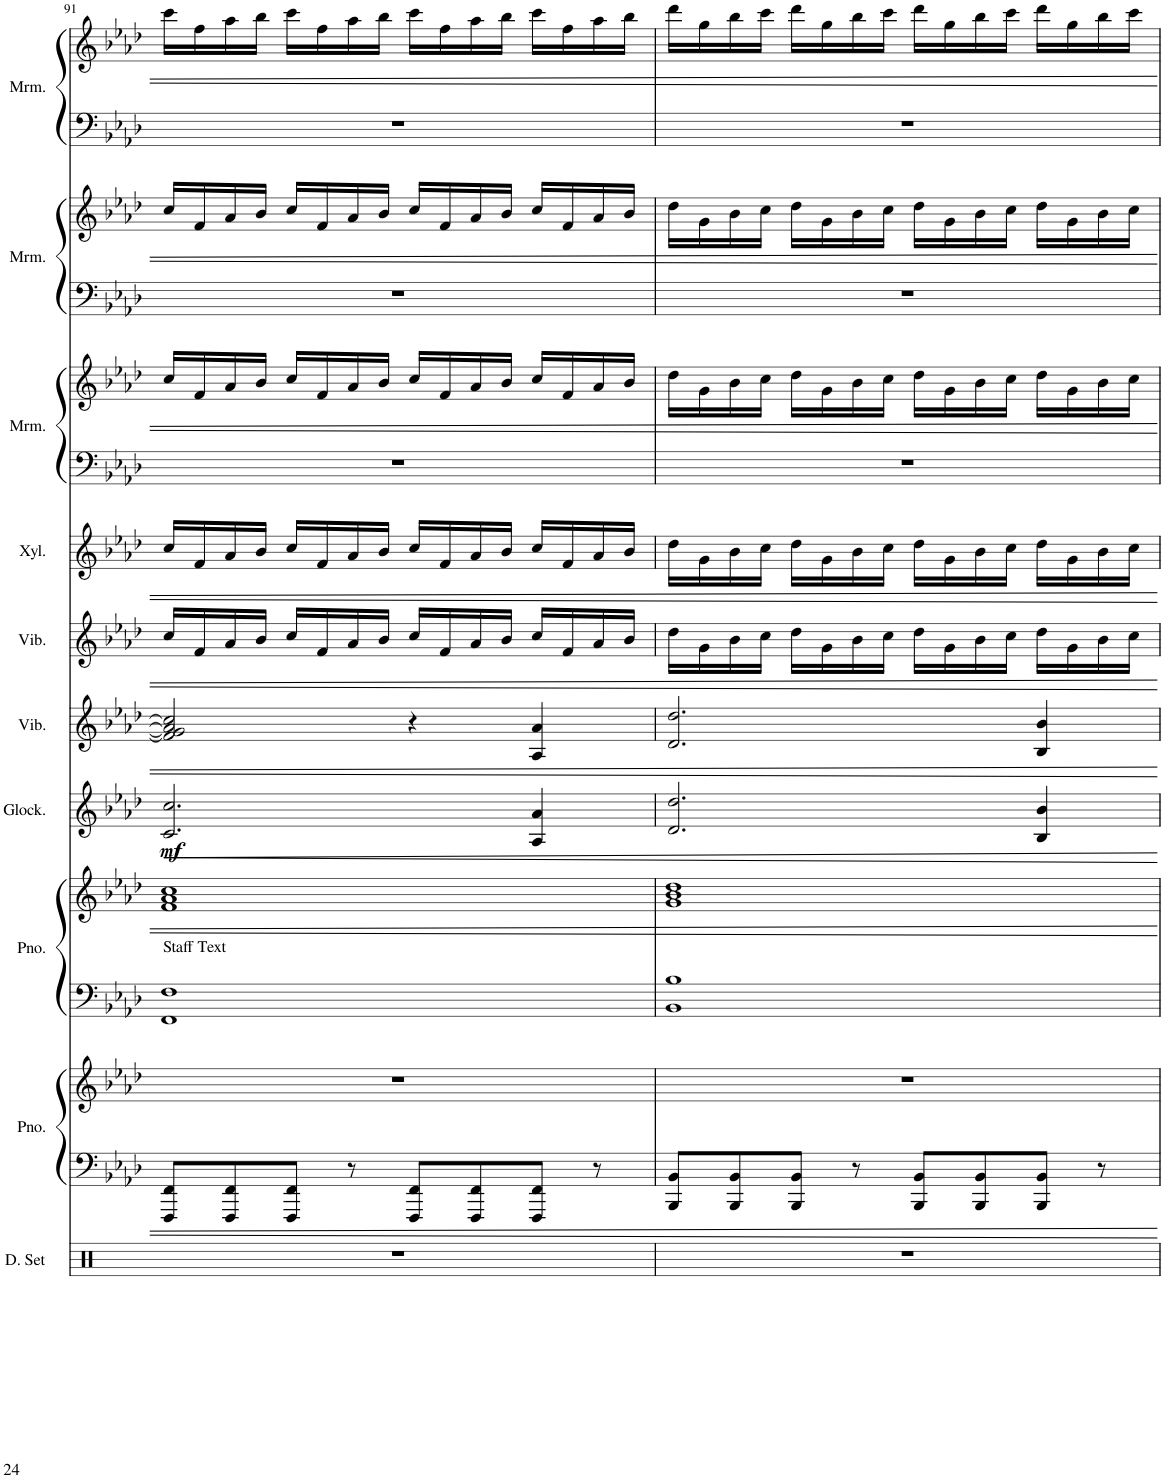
**kern	**kern	**kern	**kern	**kern	**kern	**dynam	**kern	**kern	**kern	**kern	**kern	**kern	**kern	**kern	**kern
*part10	*part9	*part9	*part8	*part8	*part7	*part7	*part6	*part5	*part4	*part3	*part3	*part2	*part2	*part1	*part1
*staff15	*staff14	*staff13	*staff12	*staff11	*staff10	*staff10	*staff9	*staff8	*staff7	*staff6	*staff5	*staff4	*staff3	*staff2	*staff1
*I"Drumset	*I"Piano	*	*I"Piano	*	*I"Glockenspiel	*	*I"Vibraphone	*I"Vibraphone	*I"Xylophone	*I"Marimba	*	*I"Marimba	*	*I"Marimba	*
*I'D. Set	*I'Pno.	*	*I'Pno.	*	*I'Glock.	*	*I'Vib.	*I'Vib.	*I'Xyl.	*I'Mrm.	*	*I'Mrm.	*	*I'Mrm.	*
!!LO:PB:g=z
*clefX	*clefF4	*clefG2	*clefF4	*clefG2	*clefG2	*	*clefG2	*clefG2	*clefG2	*clefF4	*clefG2	*clefF4	*clefG2	*clefF4	*clefG2
*	*	*	*	*	*Trd-14c-24	*	*	*	*Trd-7c-12	*	*	*	*	*	*
*k[]	*k[b-e-a-d-]	*k[b-e-a-d-]	*k[b-e-a-d-]	*k[b-e-a-d-]	*k[b-e-a-d-]	*	*k[b-e-a-d-]	*k[b-e-a-d-]	*k[b-e-a-d-]	*k[b-e-a-d-]	*k[b-e-a-d-]	*k[b-e-a-d-]	*k[b-e-a-d-]	*k[b-e-a-d-]	*k[b-e-a-d-]
*M4/4	*M4/4	*M4/4	*M4/4	*M4/4	*M4/4	*	*M4/4	*M4/4	*M4/4	*M4/4	*M4/4	*M4/4	*M4/4	*M4/4	*M4/4
=91	=91	=91	=91	=91	=91	=91	=91	=91	=91	=91	=91	=91	=91	=91	=91
!	!	!	!LO:TX:a:t=Staff Text	!	!	!	!	!	!	!	!	!	!	!	!
!	!	!	!	!	!	!LO:DY:b	!	!	!	!	!	!	!	!	!
1r	8FFF/ 8FF/L	1r	1FF 1F	1f 1a- 1cc	2.c/ 2.cc/	mf	2f/] 2g/] 2a-/] 2cc/]	16cc/LL	16cc/LL	1r	16cc/LL	1r	16cc/LL	1r	16ccc\LL
.	.	.	.	.	.	.	.	16f/	16f/	.	16f/	.	16f/	.	16ff\
.	8FFF/ 8FF/	.	.	.	.	.	.	16a-/	16a-/	.	16a-/	.	16a-/	.	16aa-\
.	.	.	.	.	.	.	.	16b-/JJ	16b-/JJ	.	16b-/JJ	.	16b-/JJ	.	16bb-\JJ
.	8FFF/ 8FF/J	.	.	.	.	.	.	16cc/LL	16cc/LL	.	16cc/LL	.	16cc/LL	.	16ccc\LL
.	.	.	.	.	.	.	.	16f/	16f/	.	16f/	.	16f/	.	16ff\
.	8r	.	.	.	.	.	.	16a-/	16a-/	.	16a-/	.	16a-/	.	16aa-\
.	.	.	.	.	.	.	.	16b-/JJ	16b-/JJ	.	16b-/JJ	.	16b-/JJ	.	16bb-\JJ
.	8FFF/ 8FF/L	.	.	.	.	.	4r	16cc/LL	16cc/LL	.	16cc/LL	.	16cc/LL	.	16ccc\LL
.	.	.	.	.	.	.	.	16f/	16f/	.	16f/	.	16f/	.	16ff\
.	8FFF/ 8FF/	.	.	.	.	.	.	16a-/	16a-/	.	16a-/	.	16a-/	.	16aa-\
.	.	.	.	.	.	.	.	16b-/JJ	16b-/JJ	.	16b-/JJ	.	16b-/JJ	.	16bb-\JJ
.	8FFF/ 8FF/J	.	.	.	4A-/ 4a-/	.	4A-/ 4a-/	16cc/LL	16cc/LL	.	16cc/LL	.	16cc/LL	.	16ccc\LL
.	.	.	.	.	.	.	.	16f/	16f/	.	16f/	.	16f/	.	16ff\
.	8r	.	.	.	.	.	.	16a-/	16a-/	.	16a-/	.	16a-/	.	16aa-\
.	.	.	.	.	.	.	.	16b-/JJ	16b-/JJ	.	16b-/JJ	.	16b-/JJ	.	16bb-\JJ
=92	=92	=92	=92	=92	=92	=92	=92	=92	=92	=92	=92	=92	=92	=92	=92
1r	8BBB-/ 8BB-/L	1r	1BB- 1B-	1g 1b- 1dd-	2.d-/ 2.dd-/	.	2.d-/ 2.dd-/	16dd-\LL	16dd-\LL	1r	16dd-\LL	1r	16dd-\LL	1r	16ddd-\LL
.	.	.	.	.	.	.	.	16g\	16g\	.	16g\	.	16g\	.	16gg\
.	8BBB-/ 8BB-/	.	.	.	.	.	.	16b-\	16b-\	.	16b-\	.	16b-\	.	16bb-\
.	.	.	.	.	.	.	.	16cc\JJ	16cc\JJ	.	16cc\JJ	.	16cc\JJ	.	16ccc\JJ
.	8BBB-/ 8BB-/J	.	.	.	.	.	.	16dd-\LL	16dd-\LL	.	16dd-\LL	.	16dd-\LL	.	16ddd-\LL
.	.	.	.	.	.	.	.	16g\	16g\	.	16g\	.	16g\	.	16gg\
.	8r	.	.	.	.	.	.	16b-\	16b-\	.	16b-\	.	16b-\	.	16bb-\
.	.	.	.	.	.	.	.	16cc\JJ	16cc\JJ	.	16cc\JJ	.	16cc\JJ	.	16ccc\JJ
.	8BBB-/ 8BB-/L	.	.	.	.	.	.	16dd-\LL	16dd-\LL	.	16dd-\LL	.	16dd-\LL	.	16ddd-\LL
.	.	.	.	.	.	.	.	16g\	16g\	.	16g\	.	16g\	.	16gg\
.	8BBB-/ 8BB-/	.	.	.	.	.	.	16b-\	16b-\	.	16b-\	.	16b-\	.	16bb-\
.	.	.	.	.	.	.	.	16cc\JJ	16cc\JJ	.	16cc\JJ	.	16cc\JJ	.	16ccc\JJ
.	8BBB-/ 8BB-/J	.	.	.	4B-/ 4b-/	.	4B-/ 4b-/	16dd-\LL	16dd-\LL	.	16dd-\LL	.	16dd-\LL	.	16ddd-\LL
.	.	.	.	.	.	.	.	16g\	16g\	.	16g\	.	16g\	.	16gg\
.	8r	.	.	.	.	.	.	16b-\	16b-\	.	16b-\	.	16b-\	.	16bb-\
.	.	.	.	.	.	.	.	16cc\JJ	16cc\JJ	.	16cc\JJ	.	16cc\JJ	.	16ccc\JJ
=	=	=	=	=	=	=	=	=	=	=	=	=	=	=	=
*-	*-	*-	*-	*-	*-	*-	*-	*-	*-	*-	*-	*-	*-	*-	*-
